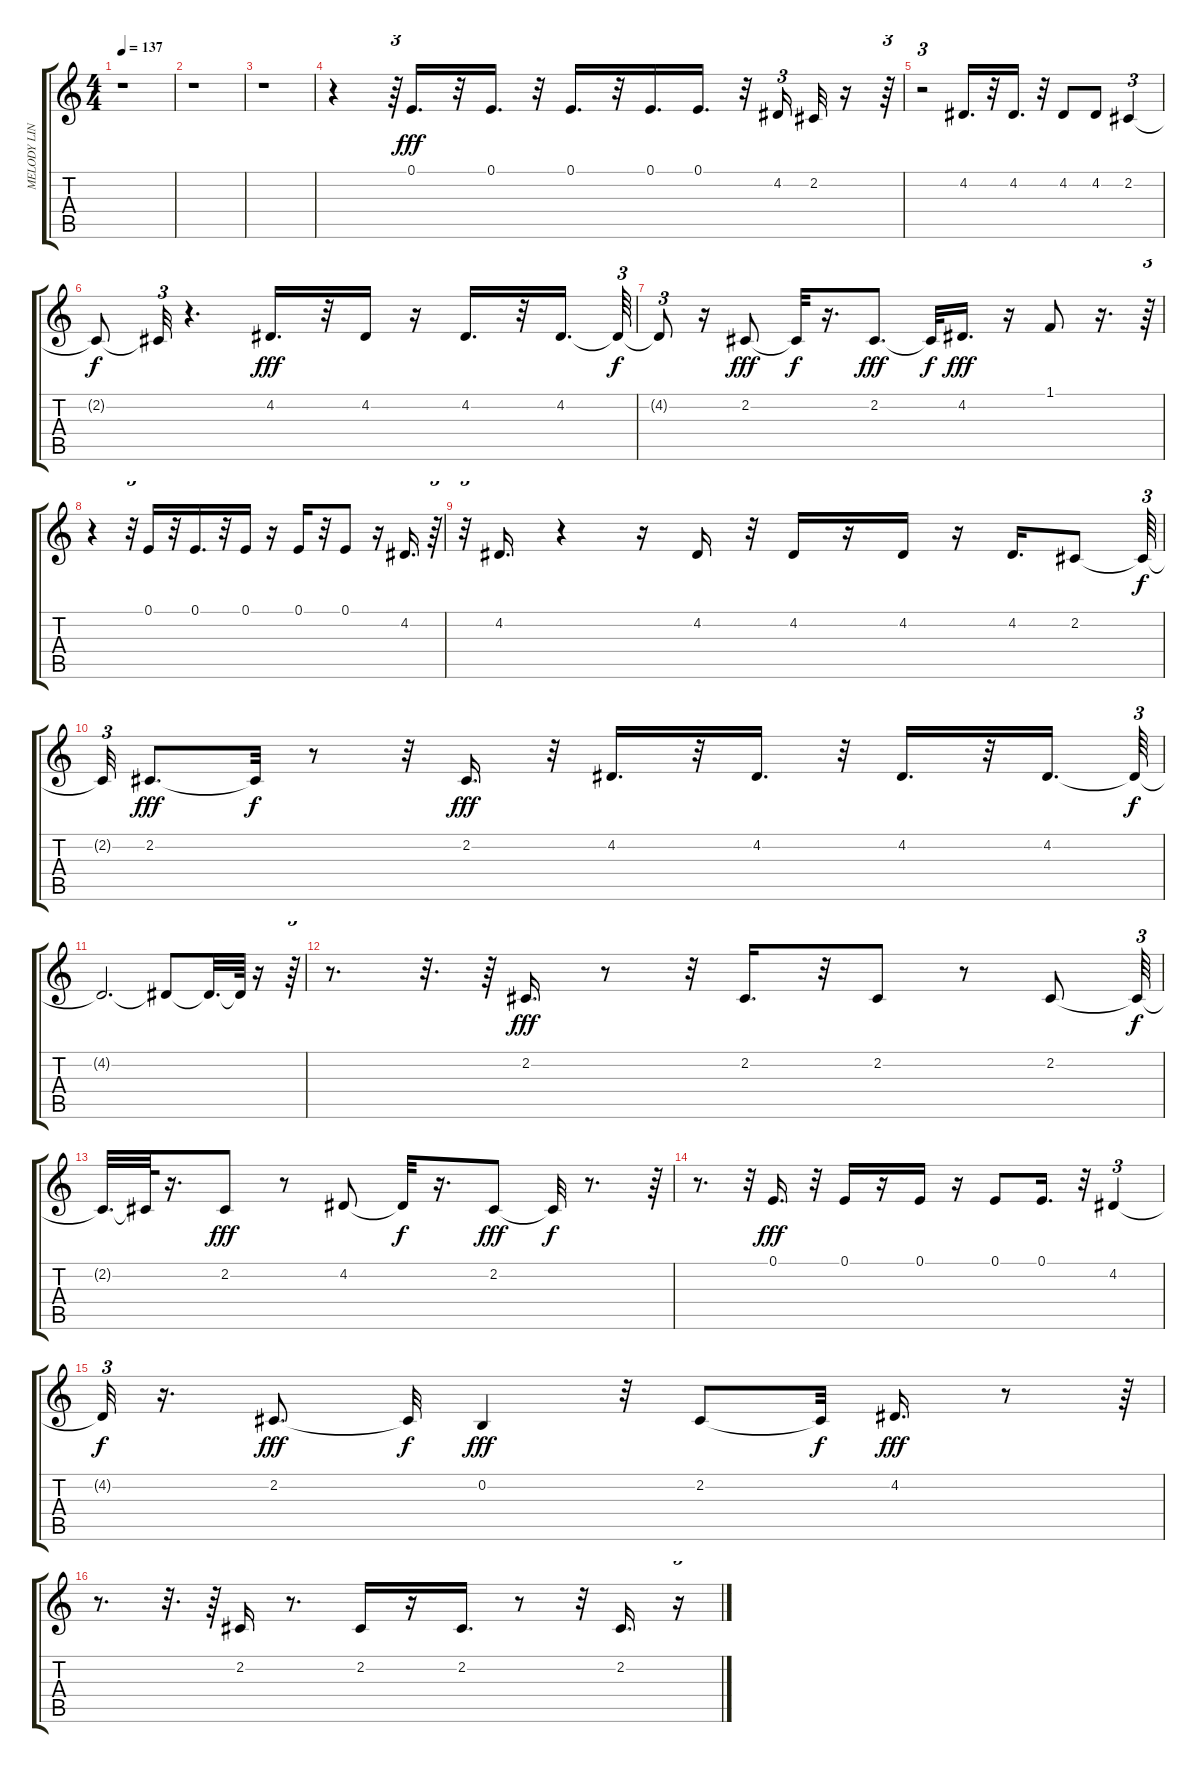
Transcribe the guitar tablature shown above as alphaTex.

\track ("MELODY LINE                             " "MELODY LIN") {instrument voiceoohs}
\staff {score tabs}
\tuning (E4 B3 G3 D3 A2 E2) {hide}
\ts (4 4)
\tempo 137
\clef g2
\ks c
r.1{dy fff} |
r.1 |
r.1 |
r.4 r.64{tu (3 2)} 0.1.16{d} r.32 0.1.16{d} r.32 0.1.16{d} r.32 0.1.16{d} 0.1.16{d} r.32 4.2.16{tu (3 2)} 2.2.32 r.16 r.64{tu (3 2)} |
r.2{tu (3 2)} 4.2.16{d} r.32 4.2.16{d} r.32 4.2.8 4.2.8 2.2.4{tu (3 2)} |
2.2{t}.8{dy f} 2.2{t}.32{tu (3 2)} r.4{d} 4.2.16{d dy fff} r.32 4.2.16 r.16 4.2.16{d} r.32 4.2.16{d} 4.2{t}.64{tu (3 2) dy f} |
4.2{t}.8{tu (3 2)} r.16 2.2.8{dy fff} 2.2{t}.32{dy f} r.16{d} 2.2.8{d dy fff} 2.2{t}.32{dy f} 4.2.16{d dy fff} r.16 1.1.8 r.16{d} r.64{tu (3 2)} |
r.4 r.32{tu (3 2)} 0.1.16 r.32 0.1.16{d} r.32 0.1.16 r.16 0.1.16 r.32 0.1.8 r.16 4.2.16{d} r.64{tu (3 2)} |
r.32{tu (3 2)} 4.2.16{d} r.4 r.16 4.2.16 r.32 4.2.16 r.16 4.2.16 r.16 4.2.16{d} 2.2.8 2.2{t}.64{tu (3 2) dy f} |
2.2{t}.32{tu (3 2)} 2.2.8{d dy fff} 2.2{t}.32{dy f} r.8 r.32 2.2.16{d dy fff} r.32 4.2.16{d} r.32 4.2.16{d} r.32 4.2.16{d} r.32 4.2.16{d} 4.2{t}.64{tu (3 2) dy f} |
4.2{t}.2{d} 4.2{t}.8 4.2{t}.32{d} 4.2{t}.64 r.16 r.64{tu (3 2)} |
r.8{d} r.32{d} r.64 2.2.16{d dy fff} r.8 r.32 2.2.16{d} r.32 2.2.8 r.8 2.2.8 2.2{t}.64{tu (3 2) dy f} |
2.2{t}.32{d} 2.2{t}.64 r.16{d} 2.2.8{dy fff} r.8 4.2.8 4.2{t}.32{dy f} r.16{d} 2.2.8{dy fff} 2.2{t}.32{dy f} r.8{d} r.64{tu (3 2)} |
r.8{d} r.32{tu (3 2)} 0.1.16{d dy fff} r.32 0.1.16 r.16 0.1.16 r.16 0.1.8 0.1.16{d} r.32 4.2.4{tu (3 2)} |
4.2{t}.32{tu (3 2) dy f} r.16{d} 2.2.8{d dy fff} 2.2{t}.32{dy f} 0.2.4{dy fff} r.32 2.2.8 2.2{t}.32{dy f} 4.2.16{d dy fff} r.8 r.64{tu (3 2)} |
r.8{d} r.32{d} r.64 2.2.16 r.8{d} 2.2.16 r.16 2.2.16{d} r.8 r.32 2.2.16{d} r.16{tu (3 2)}
